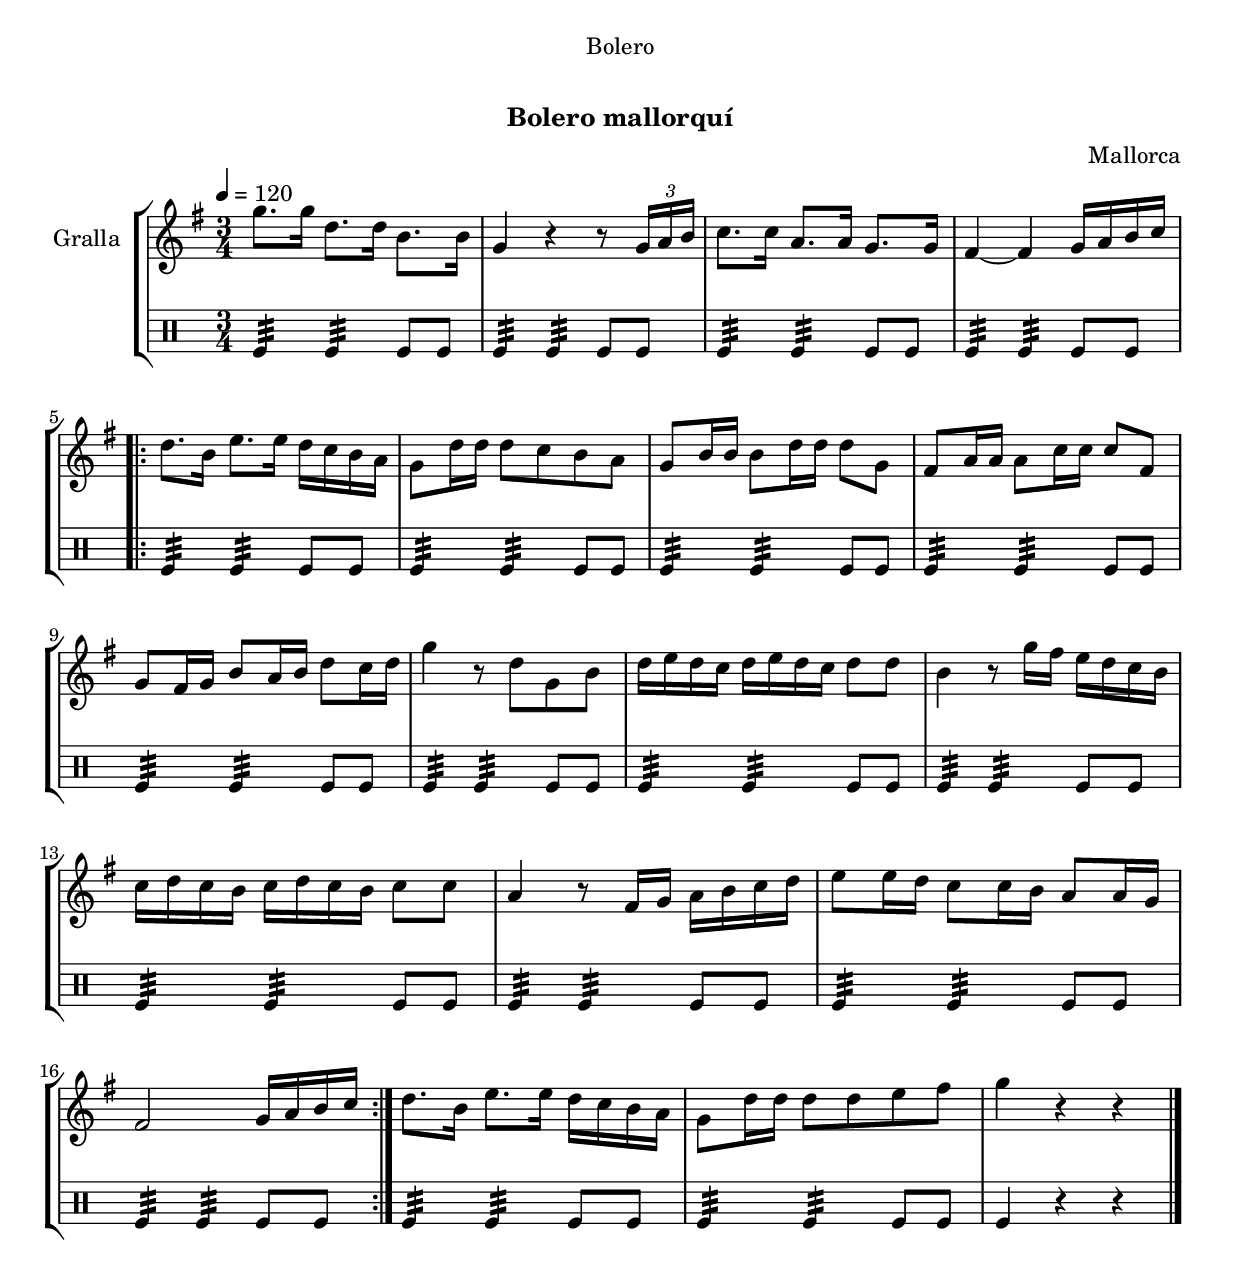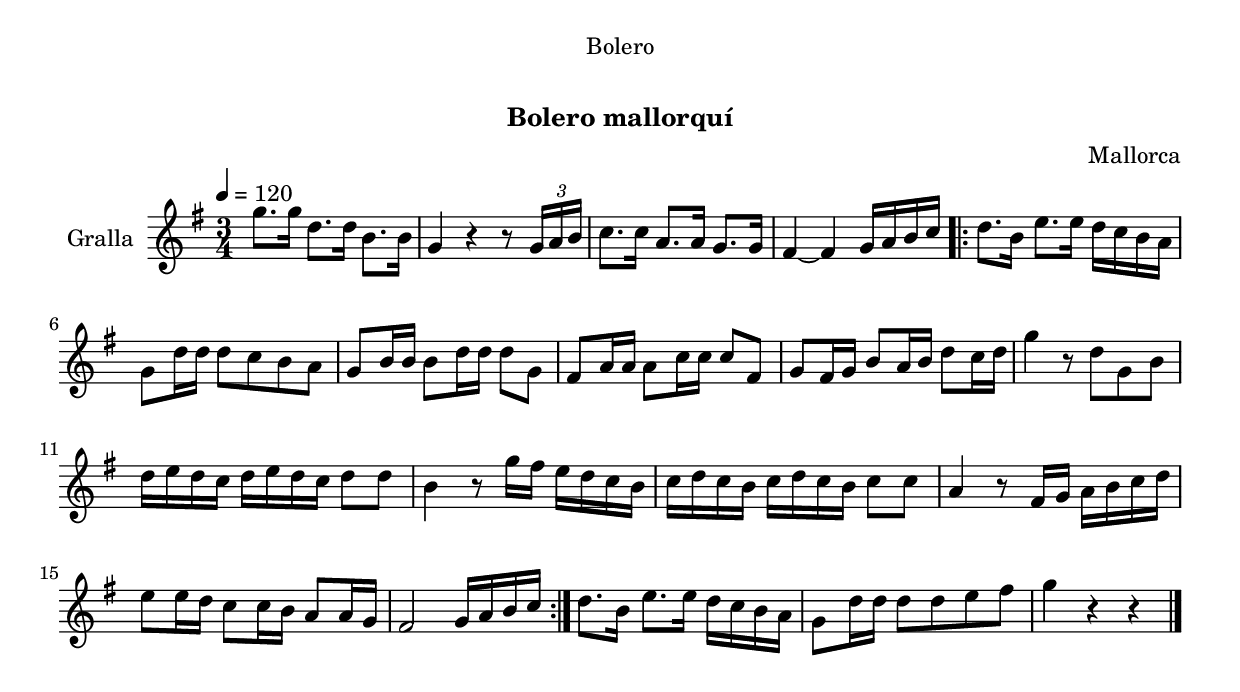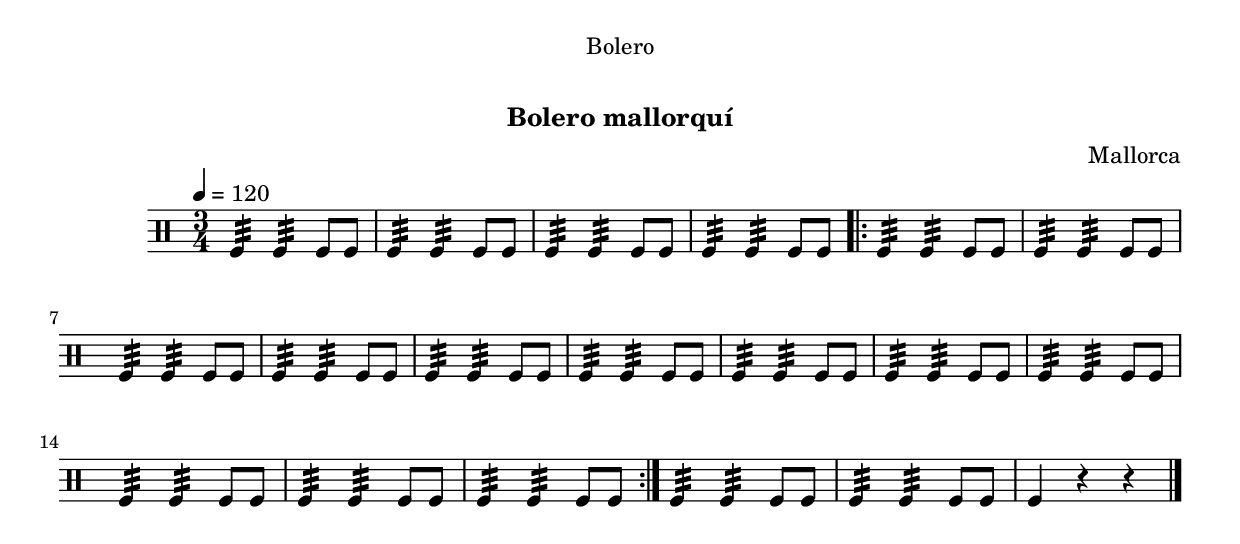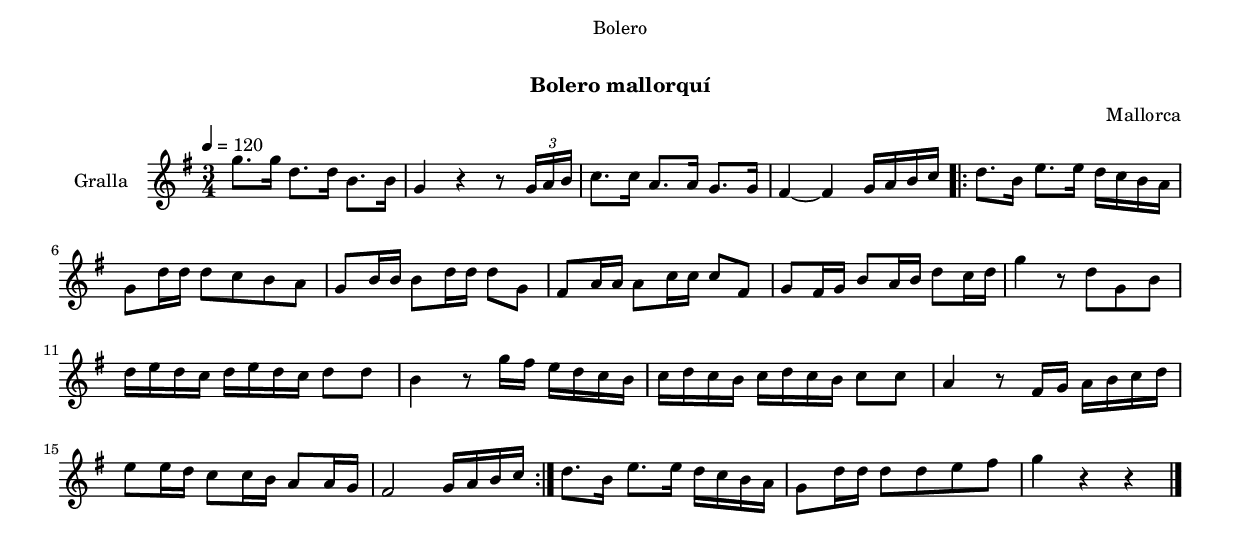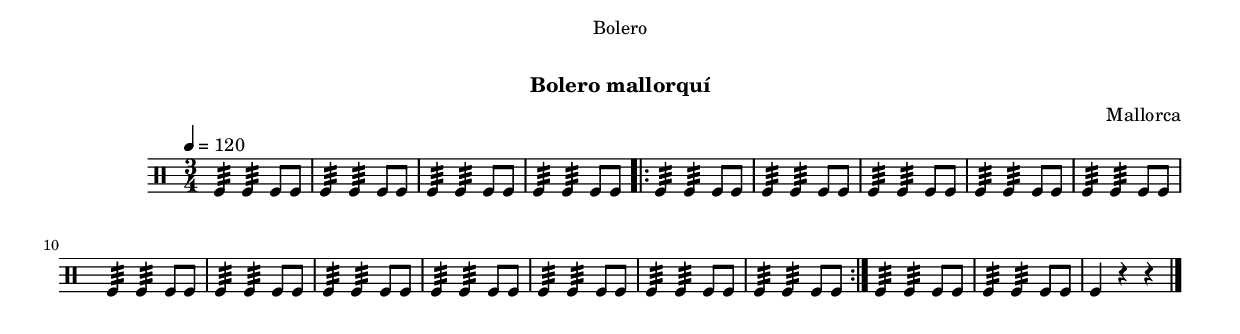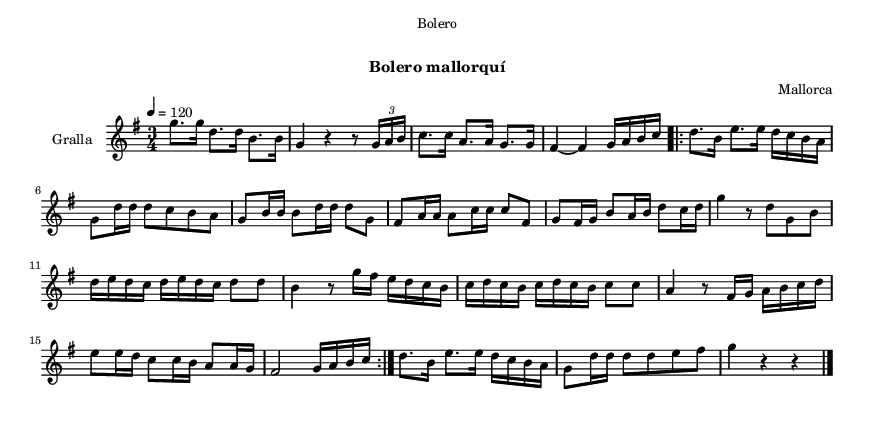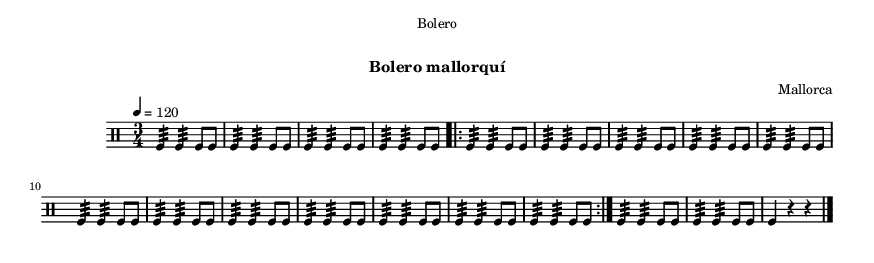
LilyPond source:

\version "2.16.0"

\header {
  dedication="Bolero"
  title="         "
  subtitle="Bolero mallorquí"
  subsubtitle=""
  poet=""
  meter=""
  piece=""
  composer="Mallorca"
  arranger=""
  opus=""
  instrument=""
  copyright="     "
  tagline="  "
}

liniaroAa =
\relative g''
{
  \tempo 4=120
  \clef treble
  \key g \major
  \time 3/4
  g8. g16 d8. d16 b8. b16  |
  g4 r r8 \times 2/3 { g16 a b }  |
  c8. c16 a8. a16 g8. g16  |
  fis4 ~ fis g16 a b c  |
  %05
  \repeat volta 2 { d8. b16 e8. e16 d c b a  |
  g8 d'16 d d8 c b a  |
  g8 b16 b b8 d16 d d8 g,  |
  fis8 a16 a a8 c16 c c8 fis,  |
  g8 fis16 g b8 a16 b d8 c16 d  |
  %10
  g4 r8 d g, b  |
  d16 e d c d e d c d8 d  |
  b4 r8 g'16 fis e d c b  |
  c16 d c b c d c b c8 c  |
  a4 r8 fis16 g a b c d  |
  %15
  e8 e16 d c8 c16 b a8 a16 g  |
  fis2 g16 a b c  | }
  d8. b16 e8. e16 d c b a  |
  g8 d'16 d d8 d e fis  |
  g4 r r  \bar "|."
}

liniaroAb =
\drummode
{
  \tempo 4=120
  \time 3/4
  tomfl4:32 tomfl:32 tomfl8 tomfl  |
  tomfl4:32 tomfl:32 tomfl8 tomfl  |
  tomfl4:32 tomfl:32 tomfl8 tomfl  |
  tomfl4:32 tomfl:32 tomfl8 tomfl  |
  %05
  \repeat volta 2 { tomfl4:32 tomfl:32 tomfl8 tomfl  |
  tomfl4:32 tomfl:32 tomfl8 tomfl  |
  tomfl4:32 tomfl:32 tomfl8 tomfl  |
  tomfl4:32 tomfl:32 tomfl8 tomfl  |
  tomfl4:32 tomfl:32 tomfl8 tomfl  |
  %10
  tomfl4:32 tomfl:32 tomfl8 tomfl  |
  tomfl4:32 tomfl:32 tomfl8 tomfl  |
  tomfl4:32 tomfl:32 tomfl8 tomfl  |
  tomfl4:32 tomfl:32 tomfl8 tomfl  |
  tomfl4:32 tomfl:32 tomfl8 tomfl  |
  %15
  tomfl4:32 tomfl:32 tomfl8 tomfl  |
  tomfl4:32 tomfl:32 tomfl8 tomfl  | }
  tomfl4:32 tomfl:32 tomfl8 tomfl  |
  tomfl4:32 tomfl:32 tomfl8 tomfl  |
  tomfl4 r r  \bar "|."
}

\book {

\paper {
  print-page-number = false
  #(set-paper-size "a4")
  #(layout-set-staff-size 20)
}

\bookpart {
  \score {
    \new StaffGroup {
      \override Score.RehearsalMark #'self-alignment-X = #LEFT
      <<
        \new Staff \with {instrumentName = #"Gralla" } \liniaroAa
        \new DrumStaff \with {instrumentName = #"" } \liniaroAb
      >>
    }
    \layout {}
  }\score { \unfoldRepeats
    \new StaffGroup {
      \override Score.RehearsalMark #'self-alignment-X = #LEFT
      <<
        \new Staff \with {instrumentName = #"Gralla" } \liniaroAa
        \new DrumStaff \with {instrumentName = #"" } \liniaroAb
      >>
    }
    \midi {}
  }
}

\bookpart {
  \header {}
  \score {
    \new StaffGroup {
      \override Score.RehearsalMark #'self-alignment-X = #LEFT
      <<
        \new Staff \with {instrumentName = #"Gralla" } \liniaroAa
      >>
    }
    \layout {}
  }\score { \unfoldRepeats
    \new StaffGroup {
      \override Score.RehearsalMark #'self-alignment-X = #LEFT
      <<
        \new Staff \with {instrumentName = #"Gralla" } \liniaroAa
      >>
    }
    \midi {}
  }
}

\bookpart {
  \header {}
  \score {
    \new StaffGroup {
      \override Score.RehearsalMark #'self-alignment-X = #LEFT
      <<
        \new DrumStaff \with {instrumentName = #"" } \liniaroAb
      >>
    }
    \layout {}
  }\score { \unfoldRepeats
    \new StaffGroup {
      \override Score.RehearsalMark #'self-alignment-X = #LEFT
      <<
        \new DrumStaff \with {instrumentName = #"" } \liniaroAb
      >>
    }
    \midi {}
  }
}

}

\book {

\paper {
  print-page-number = false
  #(set-paper-size "a5landscape")
  #(layout-set-staff-size 16)
  #(define output-suffix "a5")
}

\bookpart {
  \header {}
  \score {
    \new StaffGroup {
      \override Score.RehearsalMark #'self-alignment-X = #LEFT
      <<
        \new Staff \with {instrumentName = #"Gralla" } \liniaroAa
      >>
    }
    \layout {}
  }
}

\bookpart {
  \header {}
  \score {
    \new StaffGroup {
      \override Score.RehearsalMark #'self-alignment-X = #LEFT
      <<
        \new DrumStaff \with {instrumentName = #"" } \liniaroAb
      >>
    }
    \layout {}
  }
}

}

\book {

\paper {
  print-page-number = false
  #(set-paper-size "a6landscape")
  #(layout-set-staff-size 12)
  #(define output-suffix "a6")
}

\bookpart {
  \header {}
  \score {
    \new StaffGroup {
      \override Score.RehearsalMark #'self-alignment-X = #LEFT
      <<
        \new Staff \with {instrumentName = #"Gralla" } \liniaroAa
      >>
    }
    \layout {}
  }
}

\bookpart {
  \header {}
  \score {
    \new StaffGroup {
      \override Score.RehearsalMark #'self-alignment-X = #LEFT
      <<
        \new DrumStaff \with {instrumentName = #"" } \liniaroAb
      >>
    }
    \layout {}
  }
}

}

